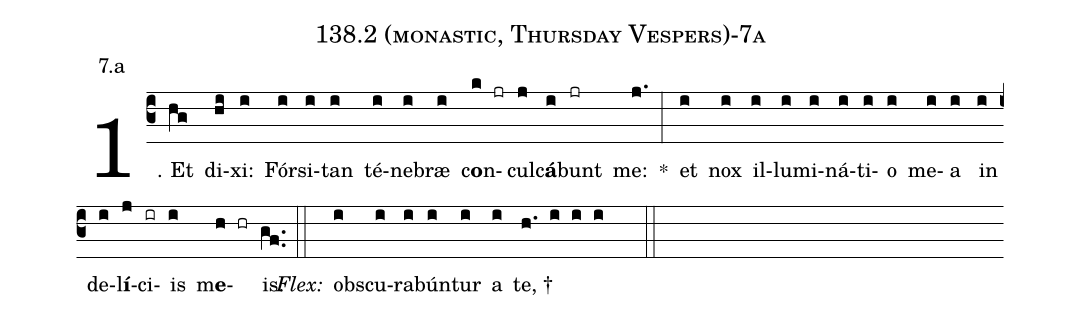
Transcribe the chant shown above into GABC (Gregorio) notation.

name: 138.2 (monastic, Thursday Vespers)-7a;
annotation: 7.a;
%%
(c3)1. Et(hg) di(hi)xi:(i) Fór(i)si(i)tan(i) té(i)ne(i)bræ(i) c<b>o</b>n(k jr)cul(j)c<b>á</b>(i)bunt(jr) me:(j.) *(:) et(i) nox(i) il(i)lu(i)mi(i)ná(i)ti(i)o(i) me(i)a(i) in(i) de(i)l<b>í</b>(j)ci(ir)is(i) m<b>e</b>(h hr)is.(gf..) (::)
<i>Flex:</i>()  obs(i)cu(i)ra(i)bún(i)tur(i) a(i) te, †(h. i i i  ::)
